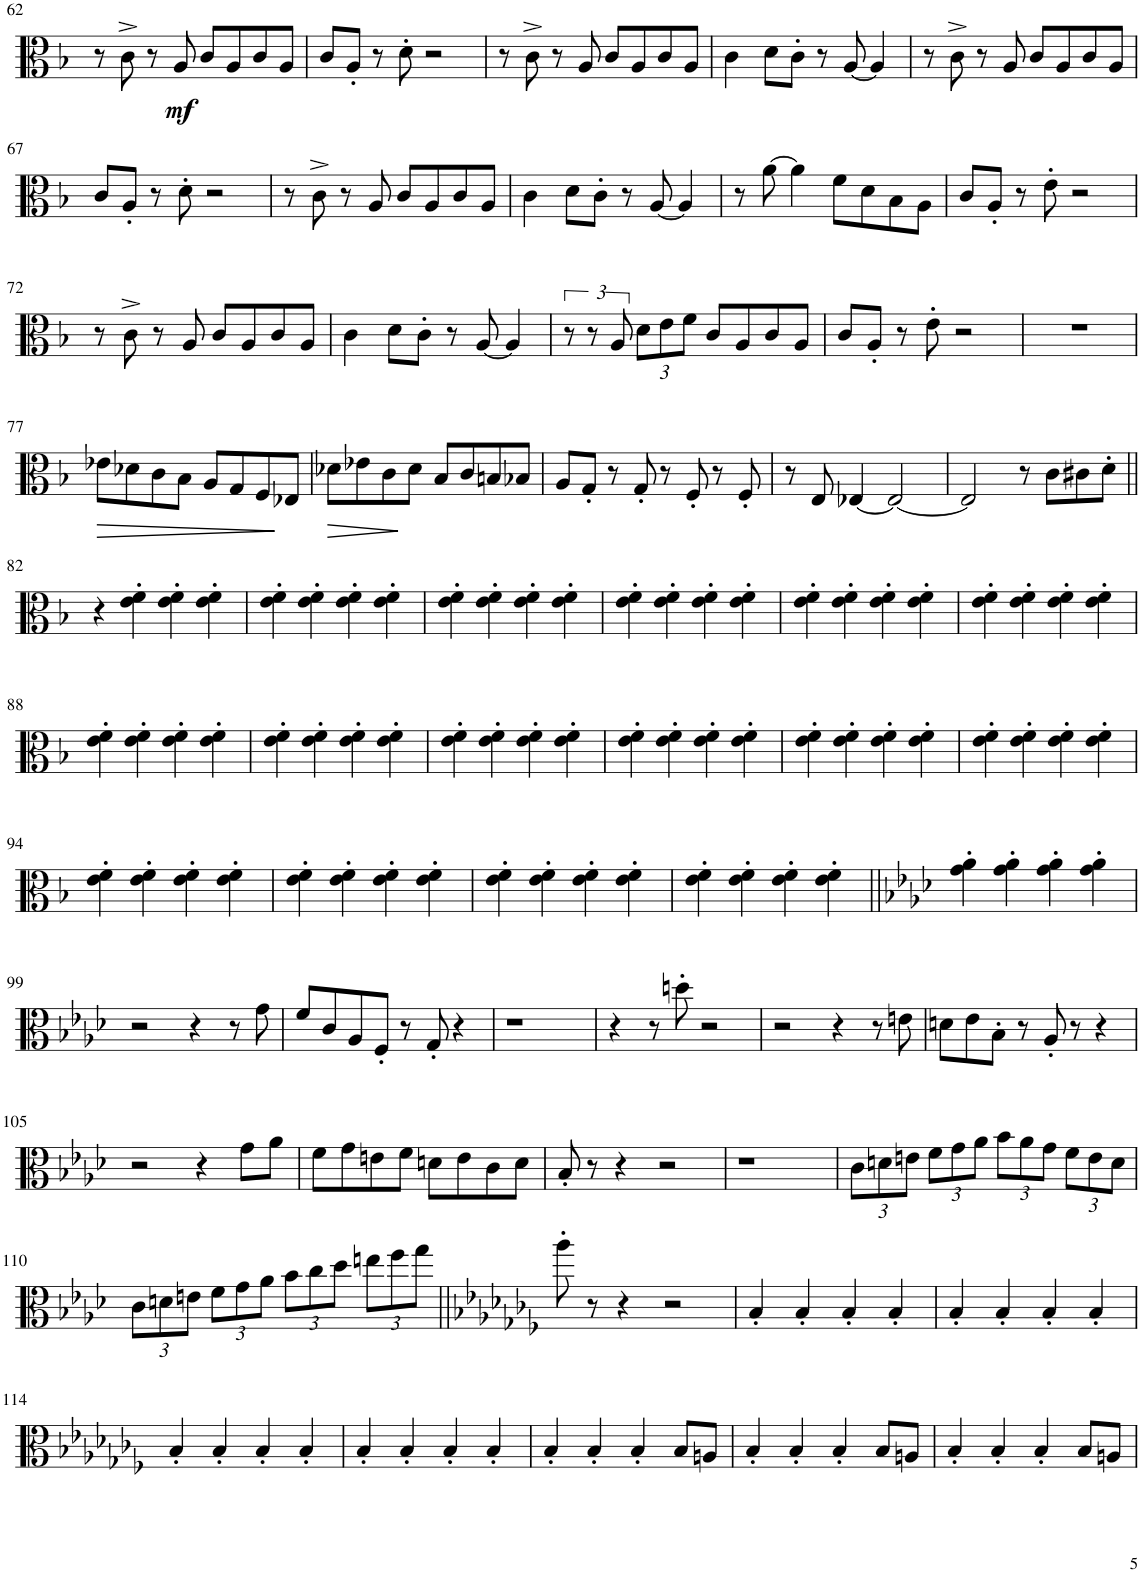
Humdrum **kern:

**kern	**dynam
*part1	*part1
*staff1	*staff1
*I"Viola	*
*I'Vla	*
!!LO:PB:g=z
*clefC3	*
*k[b-]	*
*M4/4	*
=62	=62
!	!LO:DY:b
8r	mf
8c^\	.
8r	.
8A/	.
8c/L	.
8A/	.
8c/	.
8A/J	.
=63	=63
8c/L	.
8A'/J	.
8r	.
8d'\	.
2r	.
=64	=64
8r	.
8c^\	.
8r	.
8A/	.
8c/L	.
8A/	.
8c/	.
8A/J	.
=65	=65
4c\	.
8d\L	.
8c'\J	.
8r	.
[8A/	.
4A/]	.
=66	=66
8r	.
8c^\	.
8r	.
8A/	.
8c/L	.
8A/	.
8c/	.
8A/J	.
!!LO:LB:g=z
=67	=67
8c/L	.
8A'/J	.
8r	.
8d'\	.
2r	.
=68	=68
8r	.
8c^\	.
8r	.
8A/	.
8c/L	.
8A/	.
8c/	.
8A/J	.
=69	=69
4c\	.
8d\L	.
8c'\J	.
8r	.
[8A/	.
4A/]	.
=70	=70
8r	.
[8a\	.
4a\]	.
8f\L	.
8d\	.
8B-\	.
8A\J	.
=71	=71
8c/L	.
8A'/J	.
8r	.
8e'\	.
2r	.
!!LO:LB:g=z
=72	=72
8r	.
8c^\	.
8r	.
8A/	.
8c/L	.
8A/	.
8c/	.
8A/J	.
=73	=73
4c\	.
8d\L	.
8c'\J	.
8r	.
[8A/	.
4A/]	.
=74	=74
12r	.
12r	.
12A/	.
*Xbrackettup	*
12d\L	.
12e\	.
12f\J	.
8c/L	.
8A/	.
8c/	.
8A/J	.
=75	=75
8c/L	.
8A'/J	.
8r	.
8e'\	.
2r	.
=76	=76
1r	.
!!LO:LB:g=z
=77	=77
!	!LO:HP:b
8e-X\L	>
8d-X\	.
8c\	.
8B-\J	.
8A/L	.
8G/	.
8F/	.
8E-X/J	]
=78	=78
!	!LO:HP:b
8d-X\L	>
8e-X\	.
8c\	.
8d-\J	]
8B-/L	.
8c/	.
8Bn/	.
8B-X/J	.
=79	=79
8A/L	.
8G'/J	.
8r	.
8G'/	.
8r	.
8F'/	.
8r	.
8F'/	.
=80	=80
8r	.
8E/	.
[4E-X/	.
2E-/_	.
=81	=81
2E-/]	.
8r	.
8c\L	.
8c#X\	.
8d'\J	.
!!LO:LB:g=z
=82||	=82||
4r	.
4e\' 4f\'	.
4e\' 4f\'	.
4e\' 4f\'	.
=83	=83
4e\' 4f\'	.
4e\' 4f\'	.
4e\' 4f\'	.
4e\' 4f\'	.
=84	=84
4e\' 4f\'	.
4e\' 4f\'	.
4e\' 4f\'	.
4e\' 4f\'	.
=85	=85
4e\' 4f\'	.
4e\' 4f\'	.
4e\' 4f\'	.
4e\' 4f\'	.
=86	=86
4e\' 4f\'	.
4e\' 4f\'	.
4e\' 4f\'	.
4e\' 4f\'	.
=87	=87
4e\' 4f\'	.
4e\' 4f\'	.
4e\' 4f\'	.
4e\' 4f\'	.
!!LO:LB:g=z
=88	=88
4e\' 4f\'	.
4e\' 4f\'	.
4e\' 4f\'	.
4e\' 4f\'	.
=89	=89
4e\' 4f\'	.
4e\' 4f\'	.
4e\' 4f\'	.
4e\' 4f\'	.
=90	=90
4e\' 4f\'	.
4e\' 4f\'	.
4e\' 4f\'	.
4e\' 4f\'	.
=91	=91
4e\' 4f\'	.
4e\' 4f\'	.
4e\' 4f\'	.
4e\' 4f\'	.
=92	=92
4e\' 4f\'	.
4e\' 4f\'	.
4e\' 4f\'	.
4e\' 4f\'	.
=93	=93
4e\' 4f\'	.
4e\' 4f\'	.
4e\' 4f\'	.
4e\' 4f\'	.
!!LO:LB:g=z
=94	=94
4e\' 4f\'	.
4e\' 4f\'	.
4e\' 4f\'	.
4e\' 4f\'	.
=95	=95
4e\' 4f\'	.
4e\' 4f\'	.
4e\' 4f\'	.
4e\' 4f\'	.
=96	=96
4e\' 4f\'	.
4e\' 4f\'	.
4e\' 4f\'	.
4e\' 4f\'	.
=97	=97
4e\' 4f\'	.
4e\' 4f\'	.
4e\' 4f\'	.
4e\' 4f\'	.
=98||	=98||
*k[b-e-a-d-]	*
4g\' 4a-\'	.
4g\' 4a-\'	.
4g\' 4a-\'	.
4g\' 4a-\'	.
!!LO:LB:g=z
=99	=99
2r	.
4r	.
8r	.
8g\	.
=100	=100
8f/L	.
8c/	.
8A-/	.
8F'/J	.
8r	.
8G'/	.
4r	.
=101	=101
1r	.
=102	=102
4r	.
8r	.
8ddn'\	.
2r	.
=103	=103
2r	.
4r	.
8r	.
8en\	.
=104	=104
8dn\L	.
8e-\	.
8B-'\J	.
8r	.
8A-'/	.
8r	.
4r	.
!!LO:LB:g=z
=105	=105
2r	.
4r	.
8g\L	.
8a-\J	.
=106	=106
8f\L	.
8g\	.
8en\	.
8f\J	.
8dn\L	.
8e\	.
8c\	.
8d\J	.
=107	=107
8B-'/	.
8r	.
4r	.
2r	.
=108	=108
1r	.
=109	=109
12c\L	.
12dn\	.
12en\J	.
12f\L	.
12g\	.
12a-\J	.
12b-\L	.
12a-\	.
12g\J	.
12f\L	.
12e\	.
12d\J	.
!!LO:LB:g=z
=110	=110
12c\L	.
12dn\	.
12en\J	.
12f\L	.
12g\	.
12a-\J	.
12b-\L	.
12cc\	.
12dd-\J	.
12een\L	.
12ff\	.
12gg\J	.
=111||	=111||
*k[b-e-a-d-g-c-f-]	*
8aa-'\	.
8r	.
4r	.
2r	.
=112	=112
4B-'/	.
4B-'/	.
4B-'/	.
4B-'/	.
=113	=113
4B-'/	.
4B-'/	.
4B-'/	.
4B-'/	.
!!LO:LB:g=z
=114	=114
4B-'/	.
4B-'/	.
4B-'/	.
4B-'/	.
=115	=115
4B-'/	.
4B-'/	.
4B-'/	.
4B-'/	.
=116	=116
4B-'/	.
4B-'/	.
4B-'/	.
8B-/L	.
8An/J	.
=117	=117
4B-'/	.
4B-'/	.
4B-'/	.
8B-/L	.
8An/J	.
=118	=118
4B-'/	.
4B-'/	.
4B-'/	.
8B-/L	.
8An/J	.
=	=
*-	*-
